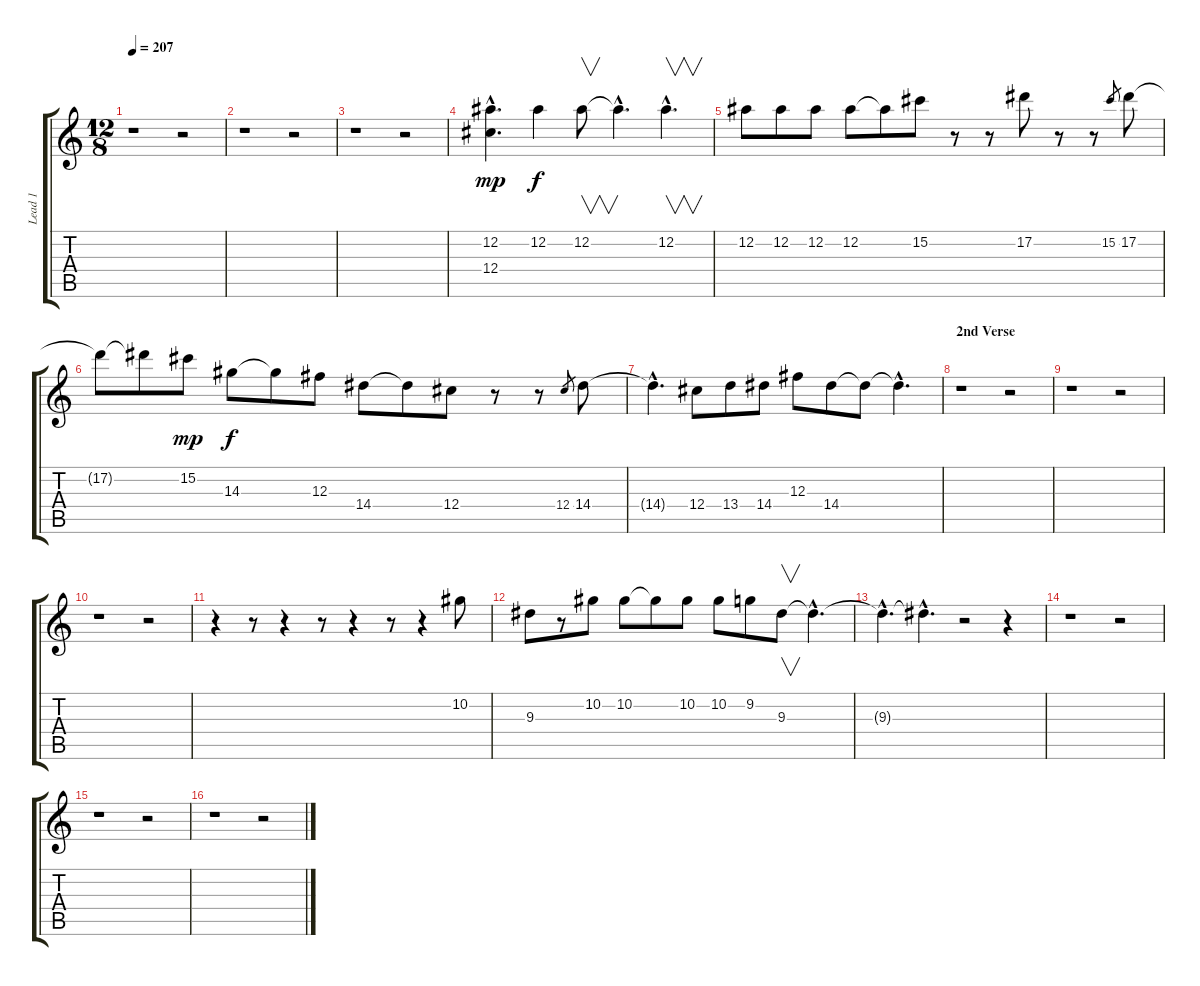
\track ("Lead 1" "Lead 1") {instrument overdrivenguitar}
\staff {score tabs}
\tuning (Eb4 Bb3 Gb3 Db3 Ab2 Eb2) {hide}
\ts (12 8)
\tempo 207
\clef g2
\ks c
r.1{dy mp} r.2 |
r.1 r.2 |
r.1 r.2 |
(12.2{hac} 12.4{hac}).4{d} 12.2.4{dy f} 12.2.8{v} 12.2{hac t}.4{d} 12.2{hac}.4{v d} |
12.2.8 12.2.8 12.2.8 12.2.8 12.2{t}.8 15.2.8 r.8 r.8 17.2.8 r.8 r.8 15.2.8{gr} 17.2.8 |
17.2{t}.8 17.2{t}.8 15.2.8{dy mp} 14.3.8{dy f} 14.3{t}.8 12.3.8 14.4.8 14.4{t}.8 12.4.8 r.8 r.8 12.4.8{gr} 14.4.8 |
14.4{hac t}.4{d} 12.4.8 13.4.8 14.4.8 12.3.8 14.4.8 14.4{t}.8 14.4{hac t}.4{d} |
\section ("" "2nd Verse")
r.1 r.2 |
r.1 r.2 |
r.1 r.2 |
r.4 r.8 r.4 r.8 r.4 r.8 r.4 10.2.8 |
9.3.8 r.8 10.2.8 10.2.8 10.2{t}.8 10.2.8 10.2.8 9.2.8 9.3.8{v} 9.3{hac t}.4{d} |
9.3{hac t}.4{d} 9.3{hac t}.4{d} r.2 r.4 |
r.1 r.2 |
r.1 r.2 |
r.1 r.2
